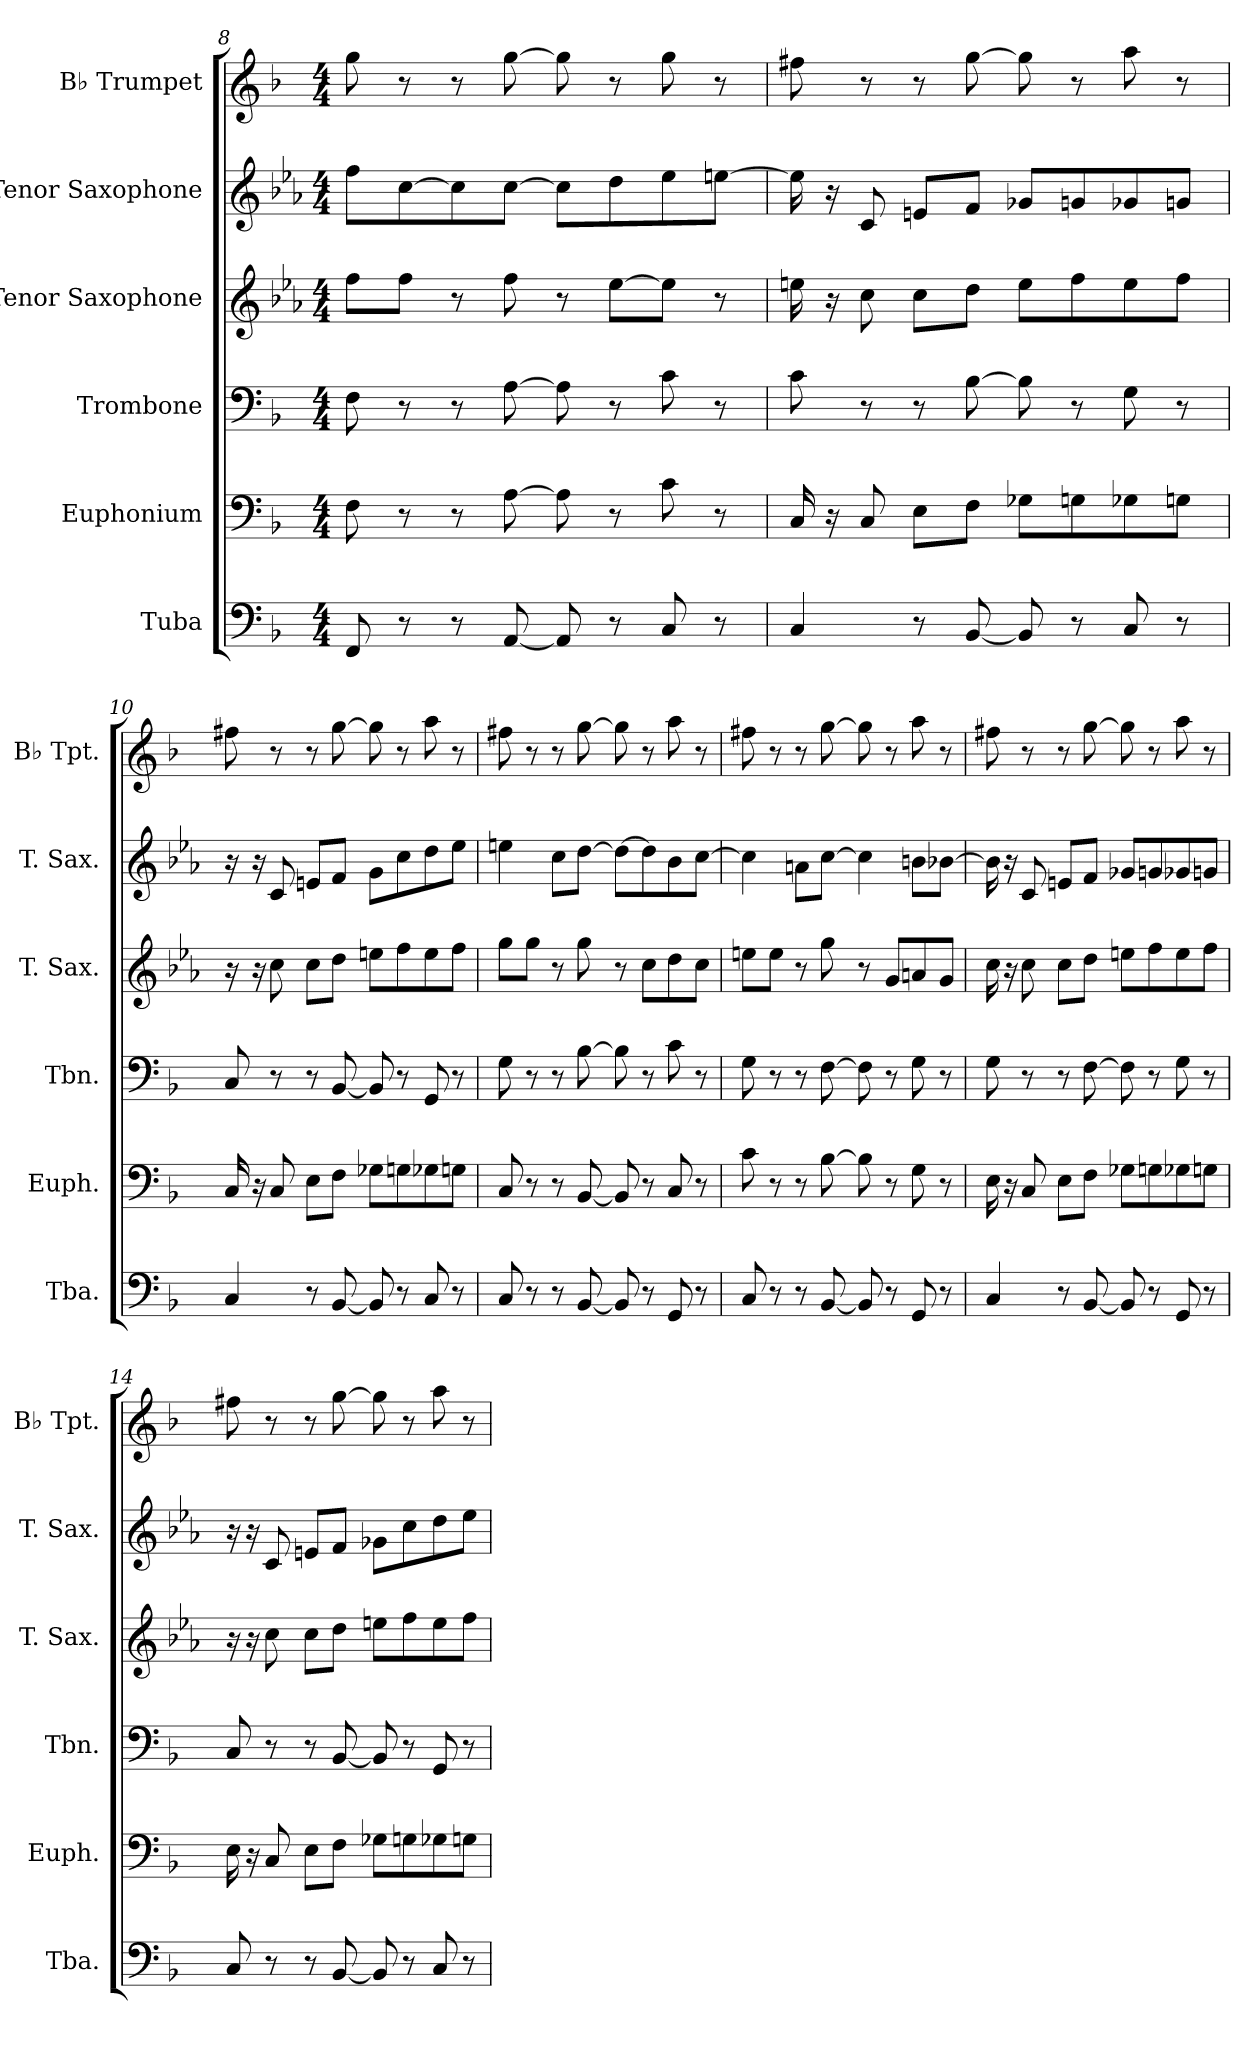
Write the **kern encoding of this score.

**kern	**kern	**kern	**kern	**kern	**kern
*part6	*part5	*part4	*part3	*part2	*part1
*staff6	*staff5	*staff4	*staff3	*staff2	*staff1
*I"Tuba	*I"Euphonium	*I"Trombone	*I"Tenor Saxophone	*I"Tenor Saxophone	*I"B♭ Trumpet
*I'Tba.	*I'Euph.	*I'Tbn.	*I'T. Sax.	*I'T. Sax.	*I'B♭ Tpt.
!!LO:LB:g=z
*clefF4	*clefF4	*clefF4	*clefG2	*clefG2	*clefG2
*	*	*	*ITrd8c14	*ITrd8c14	*ITrd1c2
*k[b-]	*k[b-]	*k[b-]	*k[b-e-a-]	*k[b-e-a-]	*k[b-e-a-]
*M4/4	*M4/4	*M4/4	*M4/4	*M4/4	*M4/4
=8	=8	=8	=8	=8	=8
8FF/	8F\	8F\	8f\L	8f\L	8ff\
8r	8r	8r	8f\J	[8c\	8r
8r	8r	8r	8r	8c\]	8r
[8AA/	[8A\	[8A\	8f\	[8c\J	[8ff\
8AA/]	8A\]	8A\]	8r	8c\L]	8ff\]
8r	8r	8r	[8e-\L	8d\	8r
8C/	8c\	8c\	8e-\J]	8e-\	8ff\
8r	8r	8r	8r	[8en\J	8r
=9	=9	=9	=9	=9	=9
4C/	16C/	8c\	16en\	16e\]	8een\
.	16r	.	16r	16r	.
.	8C/	8r	8c\	8C/	8r
8r	8E\L	8r	8c\L	8En/L	8r
[8BB-/	8F\J	[8B-\	8d\J	8F/J	[8ff\
8BB-/]	8G-X\L	8B-\]	8e\L	8G-X/L	8ff\]
8r	8Gn\	8r	8f\	8Gn/	8r
8C/	8G-X\	8G\	8e\	8G-X/	8gg\
8r	8Gn\J	8r	8f\J	8Gn/J	8r
=10	=10	=10	=10	=10	=10
4C/	16C/	8C/	16r	16r	8een\
.	16r	.	16r	16r	.
.	8C/	8r	8c\	8C/	8r
8r	8E\L	8r	8c\L	8En/L	8r
[8BB-/	8F\J	[8BB-/	8d\J	8F/J	[8ff\
8BB-/]	8G-X\L	8BB-/]	8en\L	8G\L	8ff\]
8r	8Gn\	8r	8f\	8c\	8r
8C/	8G-X\	8GG/	8e\	8d\	8gg\
8r	8Gn\J	8r	8f\J	8e-\J	8r
!!LO:PB:g=z
=11	=11	=11	=11	=11	=11
8C/	8C/	8G\	8g\L	4en\	8een\
8r	8r	8r	8g\J	.	8r
8r	8r	8r	8r	8c\L	8r
[8BB-/	[8BB-/	[8B-\	8g\	[8d\J	[8ff\
8BB-/]	8BB-/]	8B-\]	8r	8d\L_	8ff\]
8r	8r	8r	8c\L	8d\]	8r
8GG/	8C/	8c\	8d\	8B-\	8gg\
8r	8r	8r	8c\J	[8c\J	8r
=12	=12	=12	=12	=12	=12
8C/	8c\	8G\	8en\L	4c\]	8een\
8r	8r	8r	8e\J	.	8r
8r	8r	8r	8r	8An\L	8r
[8BB-/	[8B-\	[8F\	8g\	[8c\J	[8ff\
8BB-/]	8B-\]	8F\]	8r	4c\]	8ff\]
8r	8r	8r	8G/L	.	8r
8GG/	8G\	8G\	8An/	8Bn\L	8gg\
8r	8r	8r	8G/J	[8B-X\J	8r
=13	=13	=13	=13	=13	=13
4C/	16E\	8G\	16c\	16B-\]	8een\
.	16r	.	16r	16r	.
.	8C/	8r	8c\	8C/	8r
8r	8E\L	8r	8c\L	8En/L	8r
[8BB-/	8F\J	[8F\	8d\J	8F/J	[8ff\
8BB-/]	8G-X\L	8F\]	8en\L	8G-X/L	8ff\]
8r	8Gn\	8r	8f\	8Gn/	8r
8GG/	8G-X\	8G\	8e\	8G-X/	8gg\
8r	8Gn\J	8r	8f\J	8Gn/J	8r
!!LO:LB:g=z
=14	=14	=14	=14	=14	=14
8C/	16E\	8C/	16r	16r	8een\
.	16r	.	16r	16r	.
8r	8C/	8r	8c\	8C/	8r
8r	8E\L	8r	8c\L	8En/L	8r
[8BB-/	8F\J	[8BB-/	8d\J	8F/J	[8ff\
8BB-/]	8G-X\L	8BB-/]	8en\L	8G-X\L	8ff\]
8r	8Gn\	8r	8f\	8c\	8r
8C/	8G-X\	8GG/	8e\	8d\	8gg\
8r	8Gn\J	8r	8f\J	8e-\J	8r
=	=	=	=	=	=
*-	*-	*-	*-	*-	*-
